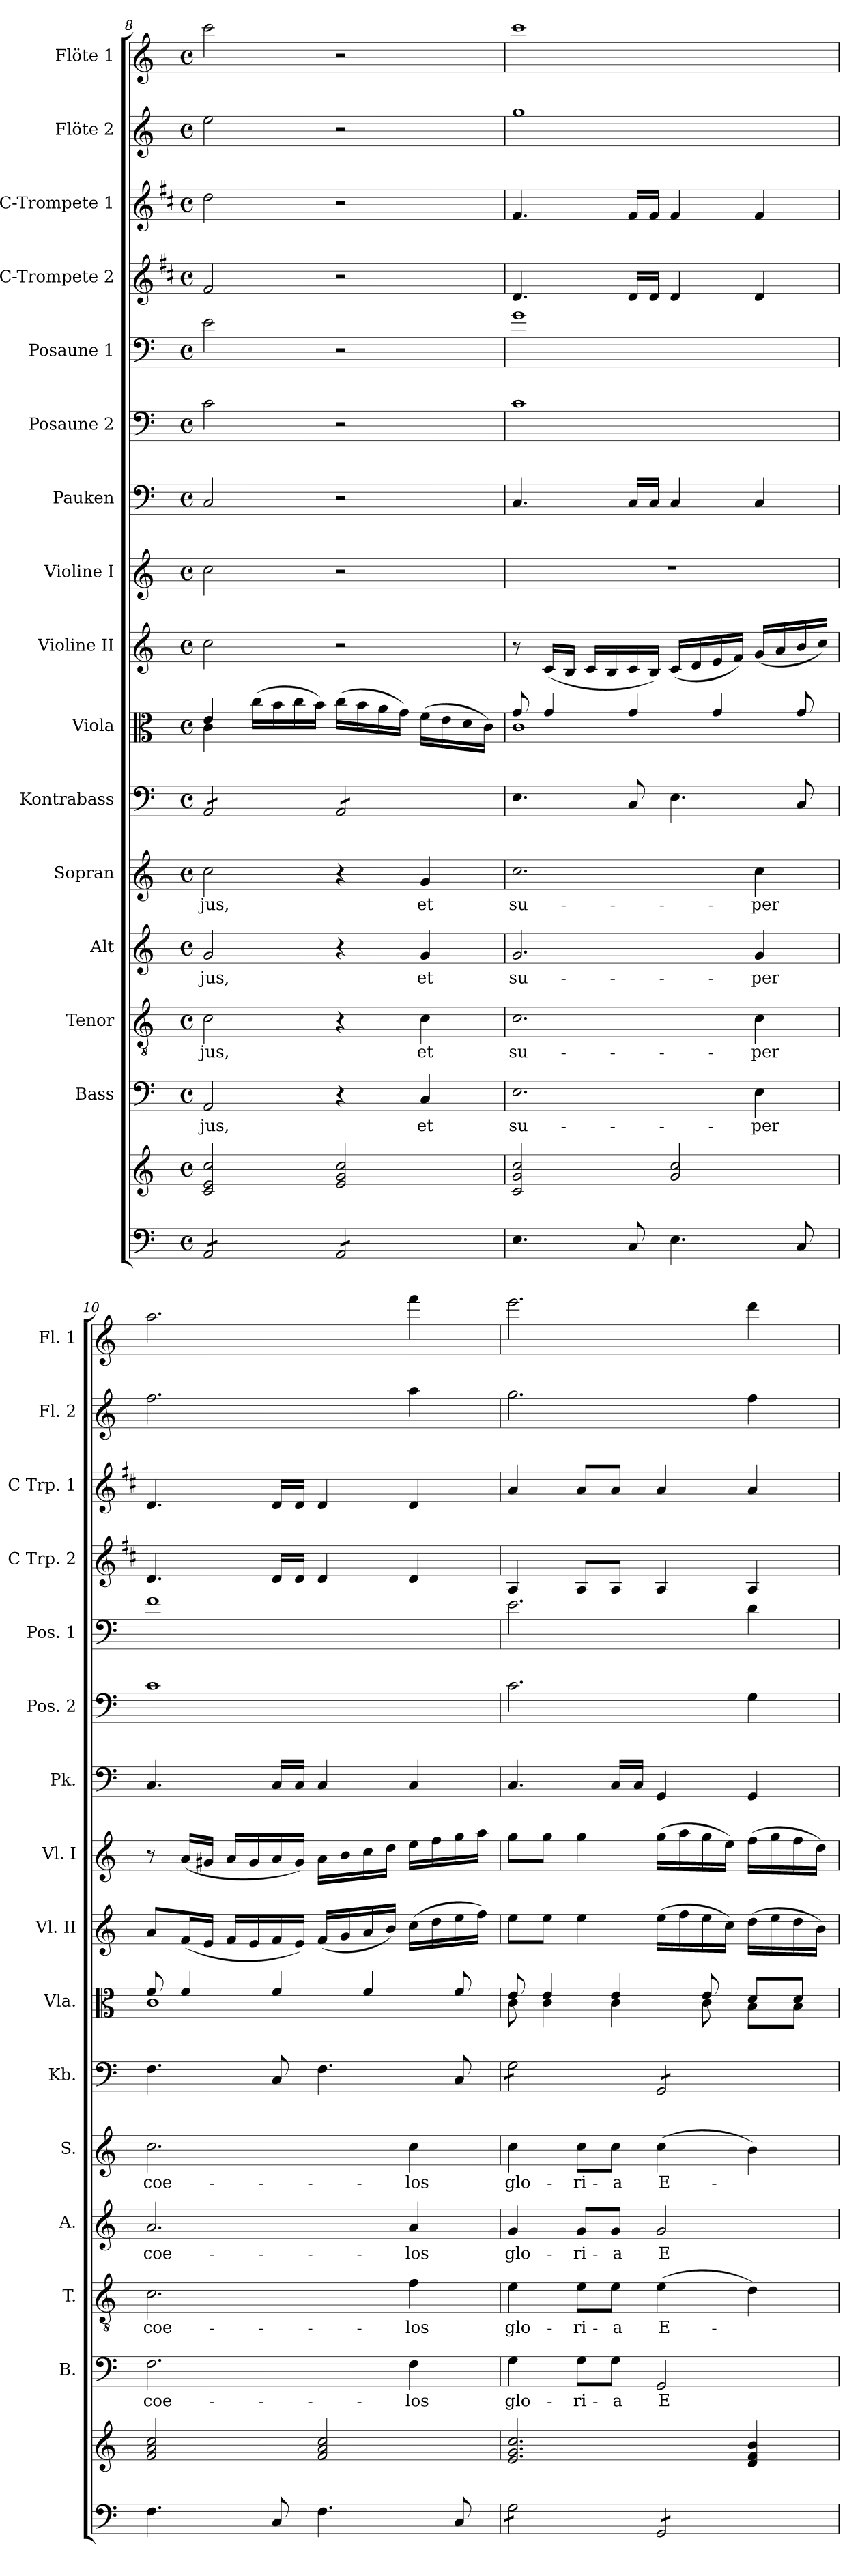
**kern	**kern	**kern	**text	**kern	**text	**kern	**text	**kern	**text	**kern	**kern	**kern	**kern	**kern	**kern	**kern	**kern	**kern	**kern	**kern
*part16	*part16	*part15	*part15	*part14	*part14	*part13	*part13	*part12	*part12	*part11	*part10	*part9	*part8	*part7	*part6	*part5	*part4	*part3	*part2	*part1
*staff17	*staff16	*staff15	*staff15	*staff14	*staff14	*staff13	*staff13	*staff12	*staff12	*staff11	*staff10	*staff9	*staff8	*staff7	*staff6	*staff5	*staff4	*staff3	*staff2	*staff1
*	*	*I"Bass	*	*I"Tenor	*	*I"Alt	*	*I"Sopran	*	*I"Kontrabass	*I"Viola	*I"Violine II	*I"Violine I	*I"Pauken	*I"Posaune 2	*I"Posaune 1	*I"C-Trompete 2	*I"C-Trompete 1	*I"Flöte 2	*I"Flöte 1
*	*	*I'B.	*	*I'T.	*	*I'A.	*	*I'S.	*	*I'Kb.	*I'Vla.	*I'Vl. II	*I'Vl. I	*I'Pk.	*I'Pos. 2	*I'Pos. 1	*I'C Trp. 2	*I'C Trp. 1	*I'Fl. 2	*I'Fl. 1
*clefF4	*clefG2	*clefF4	*	*clefGv2	*	*clefG2	*	*clefG2	*	*clefF4	*clefC3	*clefG2	*clefG2	*clefF4	*clefF4	*clefF4	*clefG2	*clefG2	*clefG2	*clefG2
*	*	*	*	*	*	*	*	*	*	*ITrd7c12	*	*	*	*	*	*	*ITrd1c2	*ITrd1c2	*	*
*k[]	*k[]	*k[]	*	*k[]	*	*k[]	*	*k[]	*	*k[]	*k[]	*k[]	*k[]	*k[]	*k[]	*k[]	*k[]	*k[]	*k[]	*k[]
*C:	*C:	*C:	*	*C:	*	*C:	*	*C:	*	*C:	*C:	*C:	*C:	*C:	*C:	*C:	*C:	*C:	*C:	*C:
*M4/4	*M4/4	*M4/4	*	*M4/4	*	*M4/4	*	*M4/4	*	*M4/4	*M4/4	*M4/4	*M4/4	*M4/4	*M4/4	*M4/4	*M4/4	*M4/4	*M4/4	*M4/4
*met(c)	*met(c)	*met(c)	*	*met(c)	*	*met(c)	*	*met(c)	*	*met(c)	*met(c)	*met(c)	*met(c)	*met(c)	*met(c)	*met(c)	*met(c)	*met(c)	*met(c)	*met(c)
=8	=8	=8	=8	=8	=8	=8	=8	=8	=8	=8	=8	=8	=8	=8	=8	=8	=8	=8	=8	=8
!	!	!	!LO:LY:b	!	!LO:LY:b	!	!LO:LY:b	!	!LO:LY:b	!	!	!	!	!	!	!	!	!	!	!
*	*	*	*	*	*	*	*	*	*	*	*^	*	*	*	*	*	*	*	*	*
*tremolo	*	*	*	*	*	*	*	*	*	*	*	*	*	*	*	*	*	*	*	*	*
*	*	*	*	*	*	*	*	*	*	*tremolo	*	*	*	*	*	*	*	*	*	*	*
8AA/L	2c/ 2e/ 2cc/	2AA/	-jus,	2c\	-jus,	2g/	-jus,	2cc\	-jus,	8AAA/L	4e/	4c\	2cc\	2cc\	2C/	2c\	2e\	2e/	2cc\	2ee\	2ccc\
8AA/	.	.	.	.	.	.	.	.	.	8AAA/	.	.	.	.	.	.	.	.	.	.	.
8AA/	.	.	.	.	.	.	.	.	.	8AAA/	(>16cc\LL	2.ryy	.	.	.	.	.	.	.	.	.
.	.	.	.	.	.	.	.	.	.	.	16b\	.	.	.	.	.	.	.	.	.	.
8AA/J	.	.	.	.	.	.	.	.	.	8AAA/J	16cc\	.	.	.	.	.	.	.	.	.	.
.	.	.	.	.	.	.	.	.	.	.	16b\JJ)	.	.	.	.	.	.	.	.	.	.
8AA/L	2e/ 2g/ 2cc/	4r	.	4r	.	4r	.	4r	.	8AAA/L	(>16cc\LL	.	2r	2r	2r	2r	2r	2r	2r	2r	2r
.	.	.	.	.	.	.	.	.	.	.	16b\	.	.	.	.	.	.	.	.	.	.
8AA/	.	.	.	.	.	.	.	.	.	8AAA/	16a\	.	.	.	.	.	.	.	.	.	.
.	.	.	.	.	.	.	.	.	.	.	16g\JJ)	.	.	.	.	.	.	.	.	.	.
!	!	!	!LO:LY:b	!	!LO:LY:b	!	!LO:LY:b	!	!LO:LY:b	!	!	!	!	!	!	!	!	!	!	!	!
8AA/	.	4C/	et	4c\	et	4g/	et	4g/	et	8AAA/	(>16f\LL	.	.	.	.	.	.	.	.	.	.
.	.	.	.	.	.	.	.	.	.	.	16e\	.	.	.	.	.	.	.	.	.	.
8AA/J	.	.	.	.	.	.	.	.	.	8AAA/J	16d\	.	.	.	.	.	.	.	.	.	.
*	*	*	*	*	*	*	*	*	*	*Xtremolo	*	*	*	*	*	*	*	*	*	*	*
*Xtremolo	*	*	*	*	*	*	*	*	*	*	*	*	*	*	*	*	*	*	*	*	*
.	.	.	.	.	.	.	.	.	.	.	16c\JJ)	.	.	.	.	.	.	.	.	.	.
=9	=9	=9	=9	=9	=9	=9	=9	=9	=9	=9	=9	=9	=9	=9	=9	=9	=9	=9	=9	=9	=9
!	!	!	!LO:LY:b	!	!LO:LY:b	!	!LO:LY:b	!	!LO:LY:b	!	!	!	!	!	!	!	!	!	!	!	!
4.E\	2c/ 2g/ 2cc/	2.E\	su-	2.c\	su-	2.g/	su-	2.cc\	su-	4.EE\	8g/	1c	8r	1r	4.C/	1c	1g	4.c/	4.e/	1gg	1ccc
.	.	.	.	.	.	.	.	.	.	.	4g/	.	(<16c/LL	.	.	.	.	.	.	.	.
.	.	.	.	.	.	.	.	.	.	.	.	.	16B/JJ	.	.	.	.	.	.	.	.
.	.	.	.	.	.	.	.	.	.	.	.	.	16c/LL	.	.	.	.	.	.	.	.
.	.	.	.	.	.	.	.	.	.	.	.	.	16B/	.	.	.	.	.	.	.	.
8C/	.	.	.	.	.	.	.	.	.	8CC/	4g/	.	16c/	.	16C/LL	.	.	16c/LL	16e/LL	.	.
.	.	.	.	.	.	.	.	.	.	.	.	.	16B/JJ)	.	16C/JJ	.	.	16c/JJ	16e/JJ	.	.
4.E\	2g/ 2cc/	.	.	.	.	.	.	.	.	4.EE\	.	.	(<16c/LL	.	4C/	.	.	4c/	4e/	.	.
.	.	.	.	.	.	.	.	.	.	.	.	.	16d/	.	.	.	.	.	.	.	.
.	.	.	.	.	.	.	.	.	.	.	4g/	.	16e/	.	.	.	.	.	.	.	.
.	.	.	.	.	.	.	.	.	.	.	.	.	16f/JJ)	.	.	.	.	.	.	.	.
!	!	!	!LO:LY:b	!	!LO:LY:b	!	!LO:LY:b	!	!LO:LY:b	!	!	!	!	!	!	!	!	!	!	!	!
.	.	4E\	-per	4c\	-per	4g/	-per	4cc\	-per	.	.	.	(<16g/LL	.	4C/	.	.	4c/	4e/	.	.
.	.	.	.	.	.	.	.	.	.	.	.	.	16a/	.	.	.	.	.	.	.	.
8C/	.	.	.	.	.	.	.	.	.	8CC/	8g/	.	16b/	.	.	.	.	.	.	.	.
.	.	.	.	.	.	.	.	.	.	.	.	.	16cc/JJ)	.	.	.	.	.	.	.	.
!!LO:PB:g=z
=10	=10	=10	=10	=10	=10	=10	=10	=10	=10	=10	=10	=10	=10	=10	=10	=10	=10	=10	=10	=10	=10
!	!	!	!LO:LY:b	!	!LO:LY:b	!	!LO:LY:b	!	!LO:LY:b	!	!	!	!	!	!	!	!	!	!	!	!
4.F\	2f/ 2a/ 2cc/	2.F\	coe-	2.c\	coe-	2.a/	coe-	2.cc\	coe-	4.FF\	8f/	1c	8a/L	8r	4.C/	1c	1f	4.c/	4.c/	2.ff\	2.aa\
.	.	.	.	.	.	.	.	.	.	.	4f/	.	(<16f/L	(<16a/LL	.	.	.	.	.	.	.
.	.	.	.	.	.	.	.	.	.	.	.	.	16e/JJ	16g#X/JJ	.	.	.	.	.	.	.
.	.	.	.	.	.	.	.	.	.	.	.	.	16f/LL	16a/LL	.	.	.	.	.	.	.
.	.	.	.	.	.	.	.	.	.	.	.	.	16e/	16g#/	.	.	.	.	.	.	.
8C/	.	.	.	.	.	.	.	.	.	8CC/	4f/	.	16f/	16a/	16C/LL	.	.	16c/LL	16c/LL	.	.
.	.	.	.	.	.	.	.	.	.	.	.	.	16e/JJ)	16g#/JJ)	16C/JJ	.	.	16c/JJ	16c/JJ	.	.
4.F\	2f/ 2a/ 2cc/	.	.	.	.	.	.	.	.	4.FF\	.	.	(<16f/LL	16a\LL	4C/	.	.	4c/	4c/	.	.
.	.	.	.	.	.	.	.	.	.	.	.	.	16g/	16b\	.	.	.	.	.	.	.
.	.	.	.	.	.	.	.	.	.	.	4f/	.	16a/	16cc\	.	.	.	.	.	.	.
.	.	.	.	.	.	.	.	.	.	.	.	.	16b/JJ)	16dd\JJ	.	.	.	.	.	.	.
!	!	!	!LO:LY:b	!	!LO:LY:b	!	!LO:LY:b	!	!LO:LY:b	!	!	!	!	!	!	!	!	!	!	!	!
.	.	4F\	-los	4f\	-los	4a/	-los	4cc\	-los	.	.	.	(>16cc\LL	16ee\LL	4C/	.	.	4c/	4c/	4aa\	4fff\
.	.	.	.	.	.	.	.	.	.	.	.	.	16dd\	16ff\	.	.	.	.	.	.	.
8C/	.	.	.	.	.	.	.	.	.	8CC/	8f/	.	16ee\	16gg\	.	.	.	.	.	.	.
.	.	.	.	.	.	.	.	.	.	.	.	.	16ff\JJ)	16aa\JJ	.	.	.	.	.	.	.
=11	=11	=11	=11	=11	=11	=11	=11	=11	=11	=11	=11	=11	=11	=11	=11	=11	=11	=11	=11	=11	=11
!	!	!	!LO:LY:b	!	!LO:LY:b	!	!LO:LY:b	!	!LO:LY:b	!	!	!	!	!	!	!	!	!	!	!	!
*tremolo	*	*	*	*	*	*	*	*	*	*	*	*	*	*	*	*	*	*	*	*	*
*	*	*	*	*	*	*	*	*	*	*tremolo	*	*	*	*	*	*	*	*	*	*	*
8G\L	2.e/ 2.g/ 2.cc/	4G\	glo-	4e\	glo-	4g/	glo-	4cc\	glo-	8GG\L	8e/	8c\	8ee\L	8gg\L	4.C/	2.c\	2.e\	4G/	4g/	2.gg\	2.eee\
8G\	.	.	.	.	.	.	.	.	.	8GG\	4e/	4c\	8ee\J	8gg\J	.	.	.	.	.	.	.
!	!	!	!LO:LY:b	!	!LO:LY:b	!	!LO:LY:b	!	!LO:LY:b	!	!	!	!	!	!	!	!	!	!	!	!
8G\	.	8G\L	-ri-	8e\L	-ri-	8g/L	-ri-	8cc\L	-ri-	8GG\	.	.	4ee\	4gg\	.	.	.	8G/L	8g/L	.	.
!	!	!	!LO:LY:b	!	!LO:LY:b	!	!LO:LY:b	!	!LO:LY:b	!	!	!	!	!	!	!	!	!	!	!	!
8G\J	.	8G\J	-a	8e\J	-a	8g/J	-a	8cc\J	-a	8GG\J	4e/	4c\	.	.	16C/LL	.	.	8G/J	8g/J	.	.
.	.	.	.	.	.	.	.	.	.	.	.	.	.	.	16C/JJ	.	.	.	.	.	.
!	!	!	!LO:LY:b	!	!LO:LY:b	!	!LO:LY:b	!	!LO:LY:b	!	!	!	!	!	!	!	!	!	!	!	!
8GG/L	.	2GG/	E-	(>4e\	E-	2g/	E-	(>4cc\	E-	8GGG/L	.	.	(>16ee\LL	(>16gg\LL	4GG/	.	.	4G/	4g/	.	.
.	.	.	.	.	.	.	.	.	.	.	.	.	16ff\	16aa\	.	.	.	.	.	.	.
8GG/	.	.	.	.	.	.	.	.	.	8GGG/	8e/	8c\	16ee\	16gg\	.	.	.	.	.	.	.
.	.	.	.	.	.	.	.	.	.	.	.	.	16cc\JJ)	16ee\JJ)	.	.	.	.	.	.	.
8GG/	4d/ 4f/ 4b/	.	.	4d\)	.	.	.	4b\)	.	8GGG/	8d/L	8B\L	(>16dd\LL	(>16ff\LL	4GG/	4G\	4d\	4G/	4g/	4ff\	4ddd\
.	.	.	.	.	.	.	.	.	.	.	.	.	16ee\	16gg\	.	.	.	.	.	.	.
8GG/J	.	.	.	.	.	.	.	.	.	8GGG/J	8d/J	8B\J	16dd\	16ff\	.	.	.	.	.	.	.
*	*	*	*	*	*	*	*	*	*	*Xtremolo	*	*	*	*	*	*	*	*	*	*	*
*Xtremolo	*	*	*	*	*	*	*	*	*	*	*	*	*	*	*	*	*	*	*	*	*
.	.	.	.	.	.	.	.	.	.	.	.	.	16b\JJ)	16dd\JJ)	.	.	.	.	.	.	.
*	*	*	*	*	*	*	*	*	*	*	*v	*v	*	*	*	*	*	*	*	*	*
=	=	=	=	=	=	=	=	=	=	=	=	=	=	=	=	=	=	=	=	=
*-	*-	*-	*-	*-	*-	*-	*-	*-	*-	*-	*-	*-	*-	*-	*-	*-	*-	*-	*-	*-
